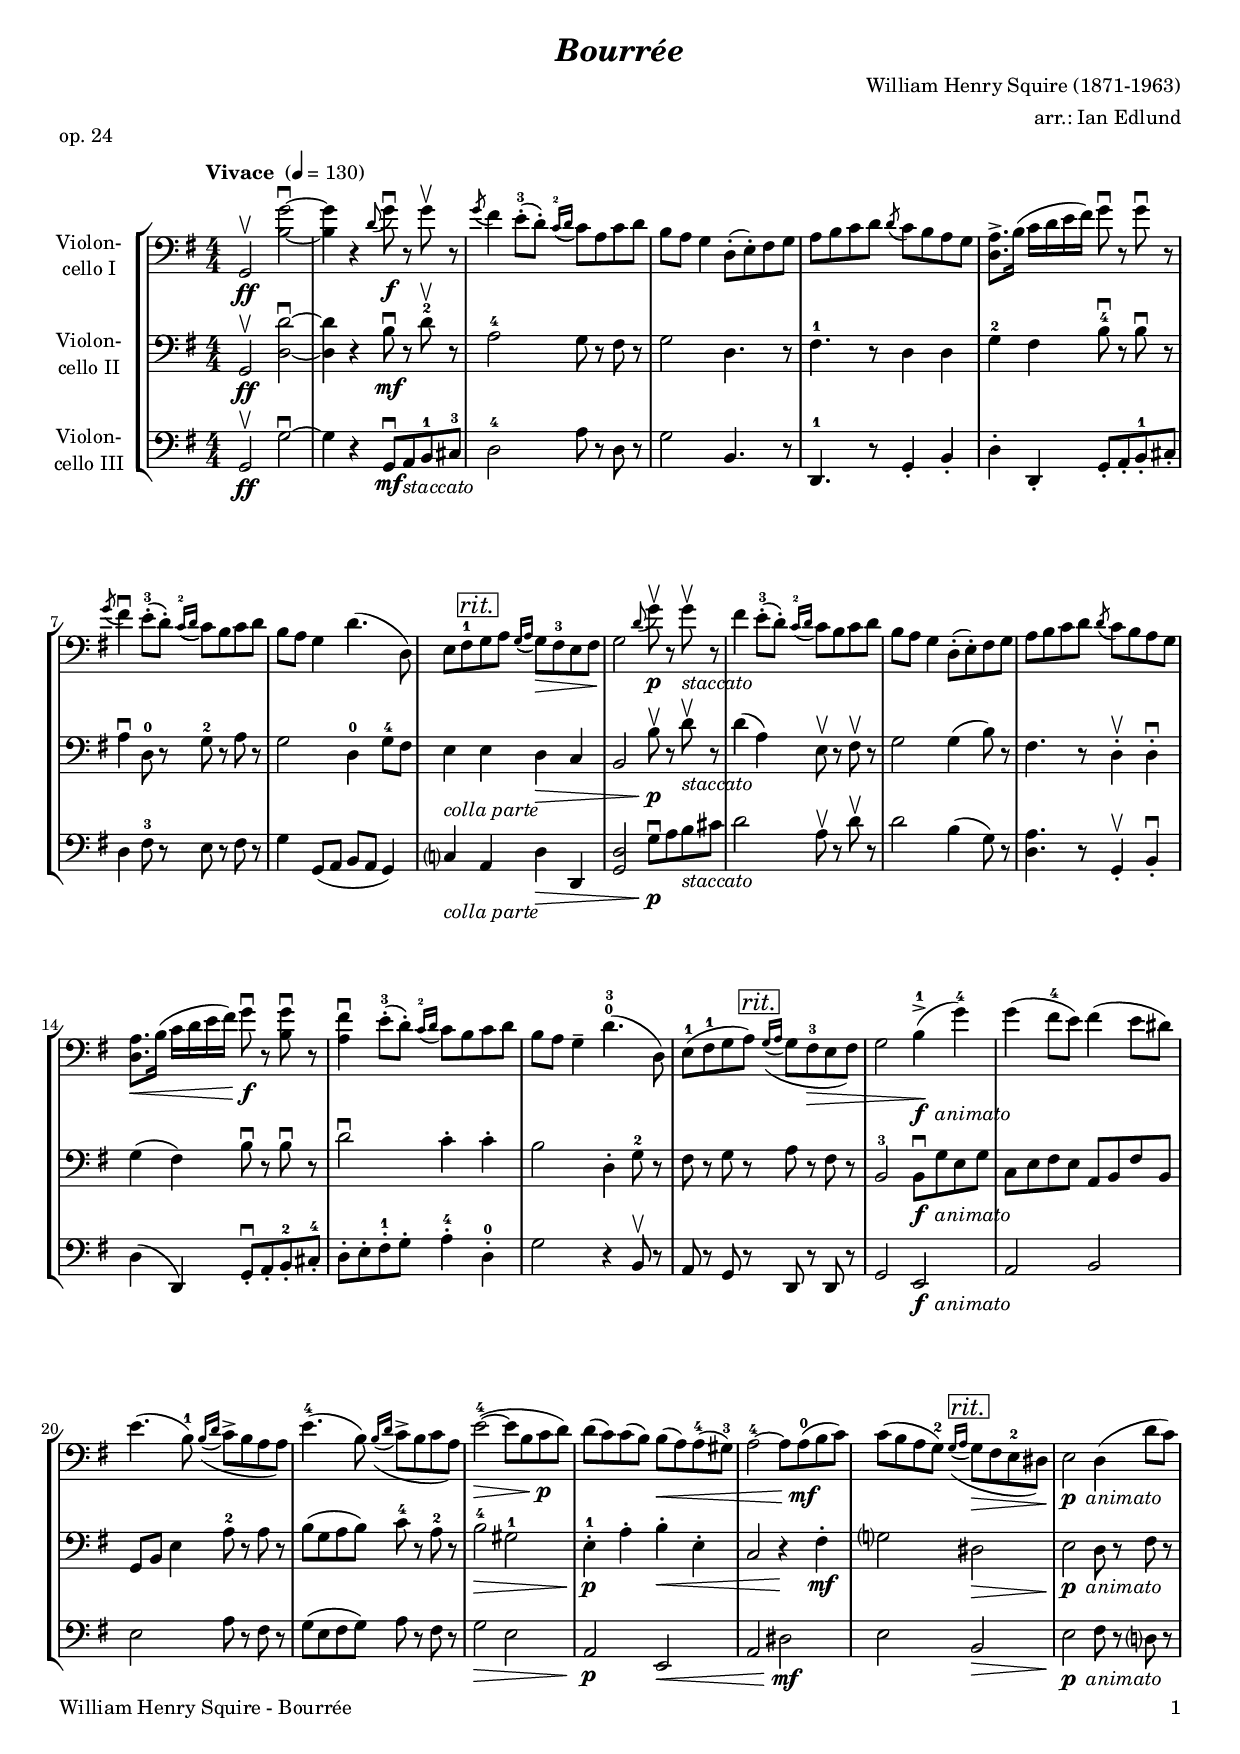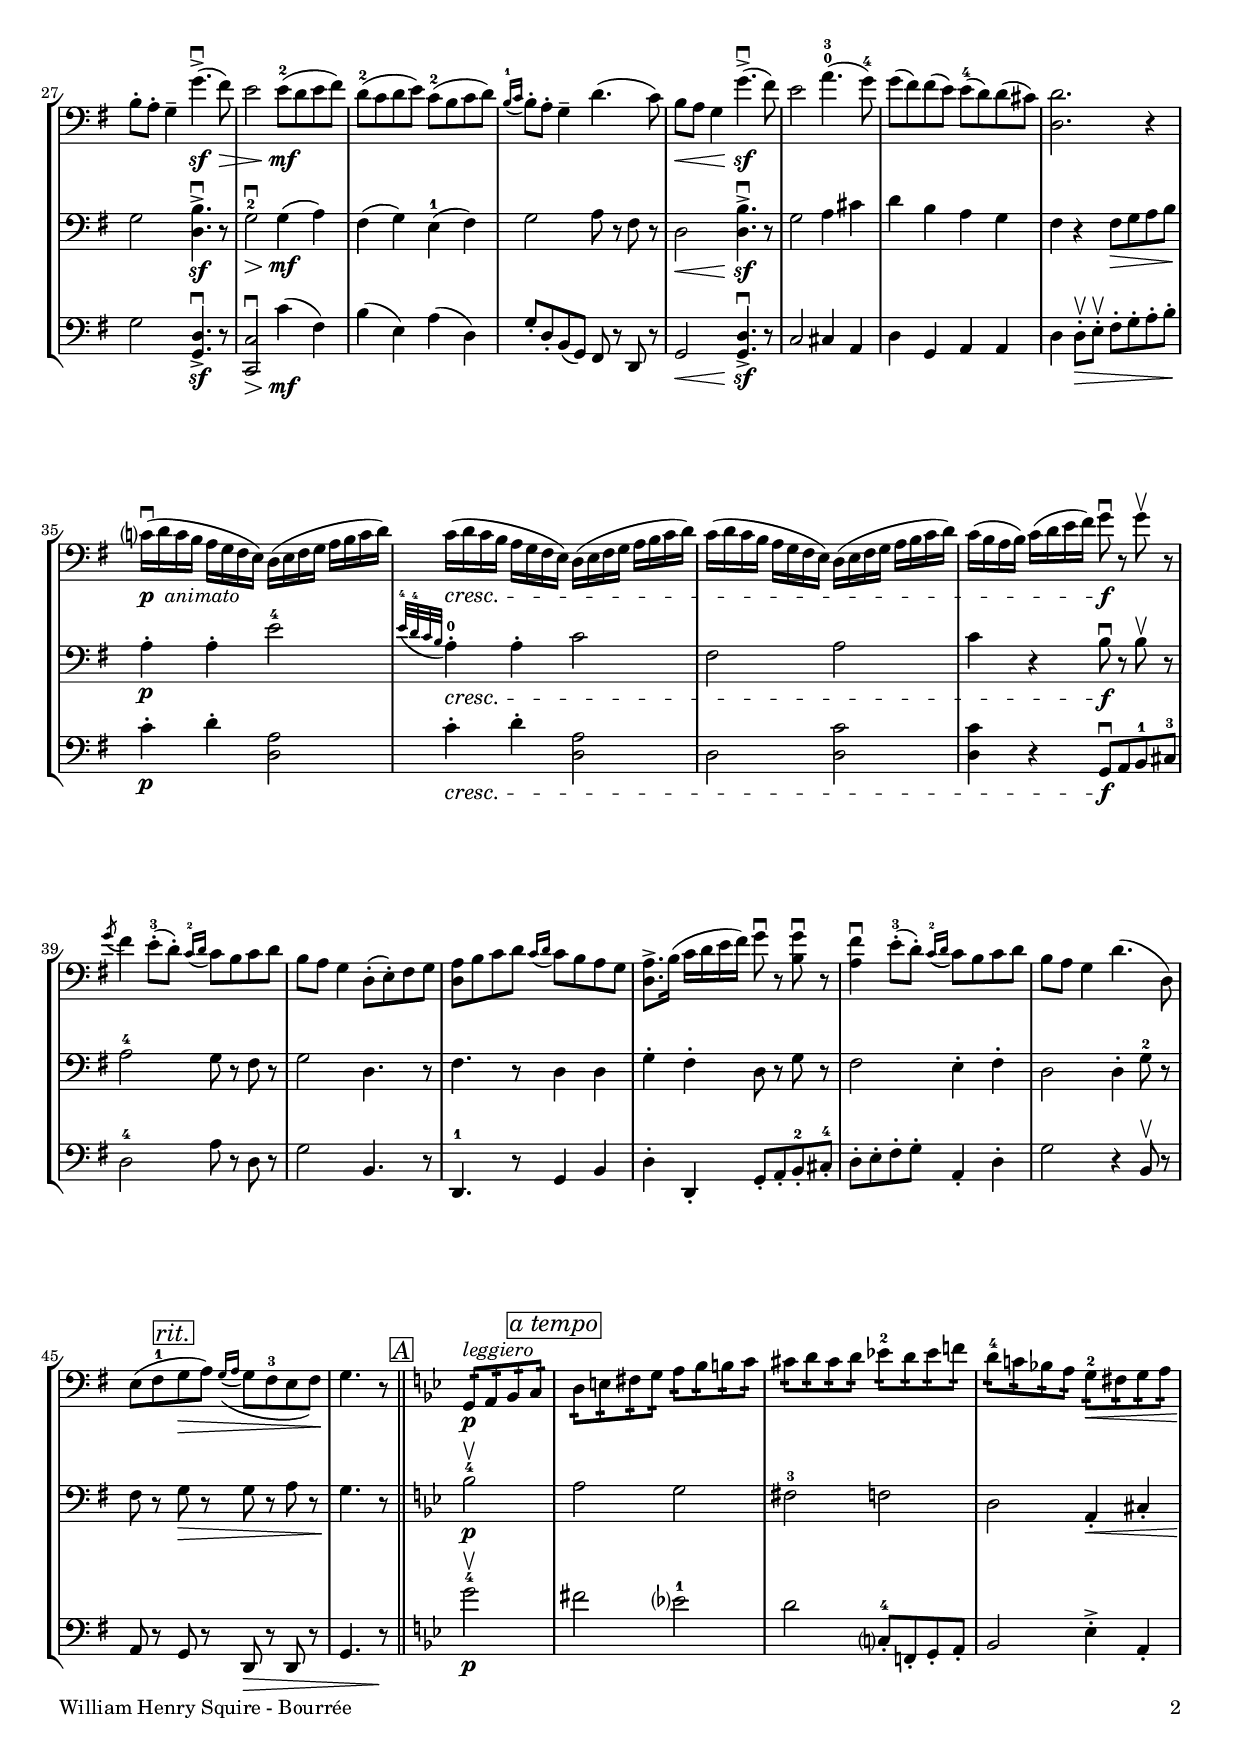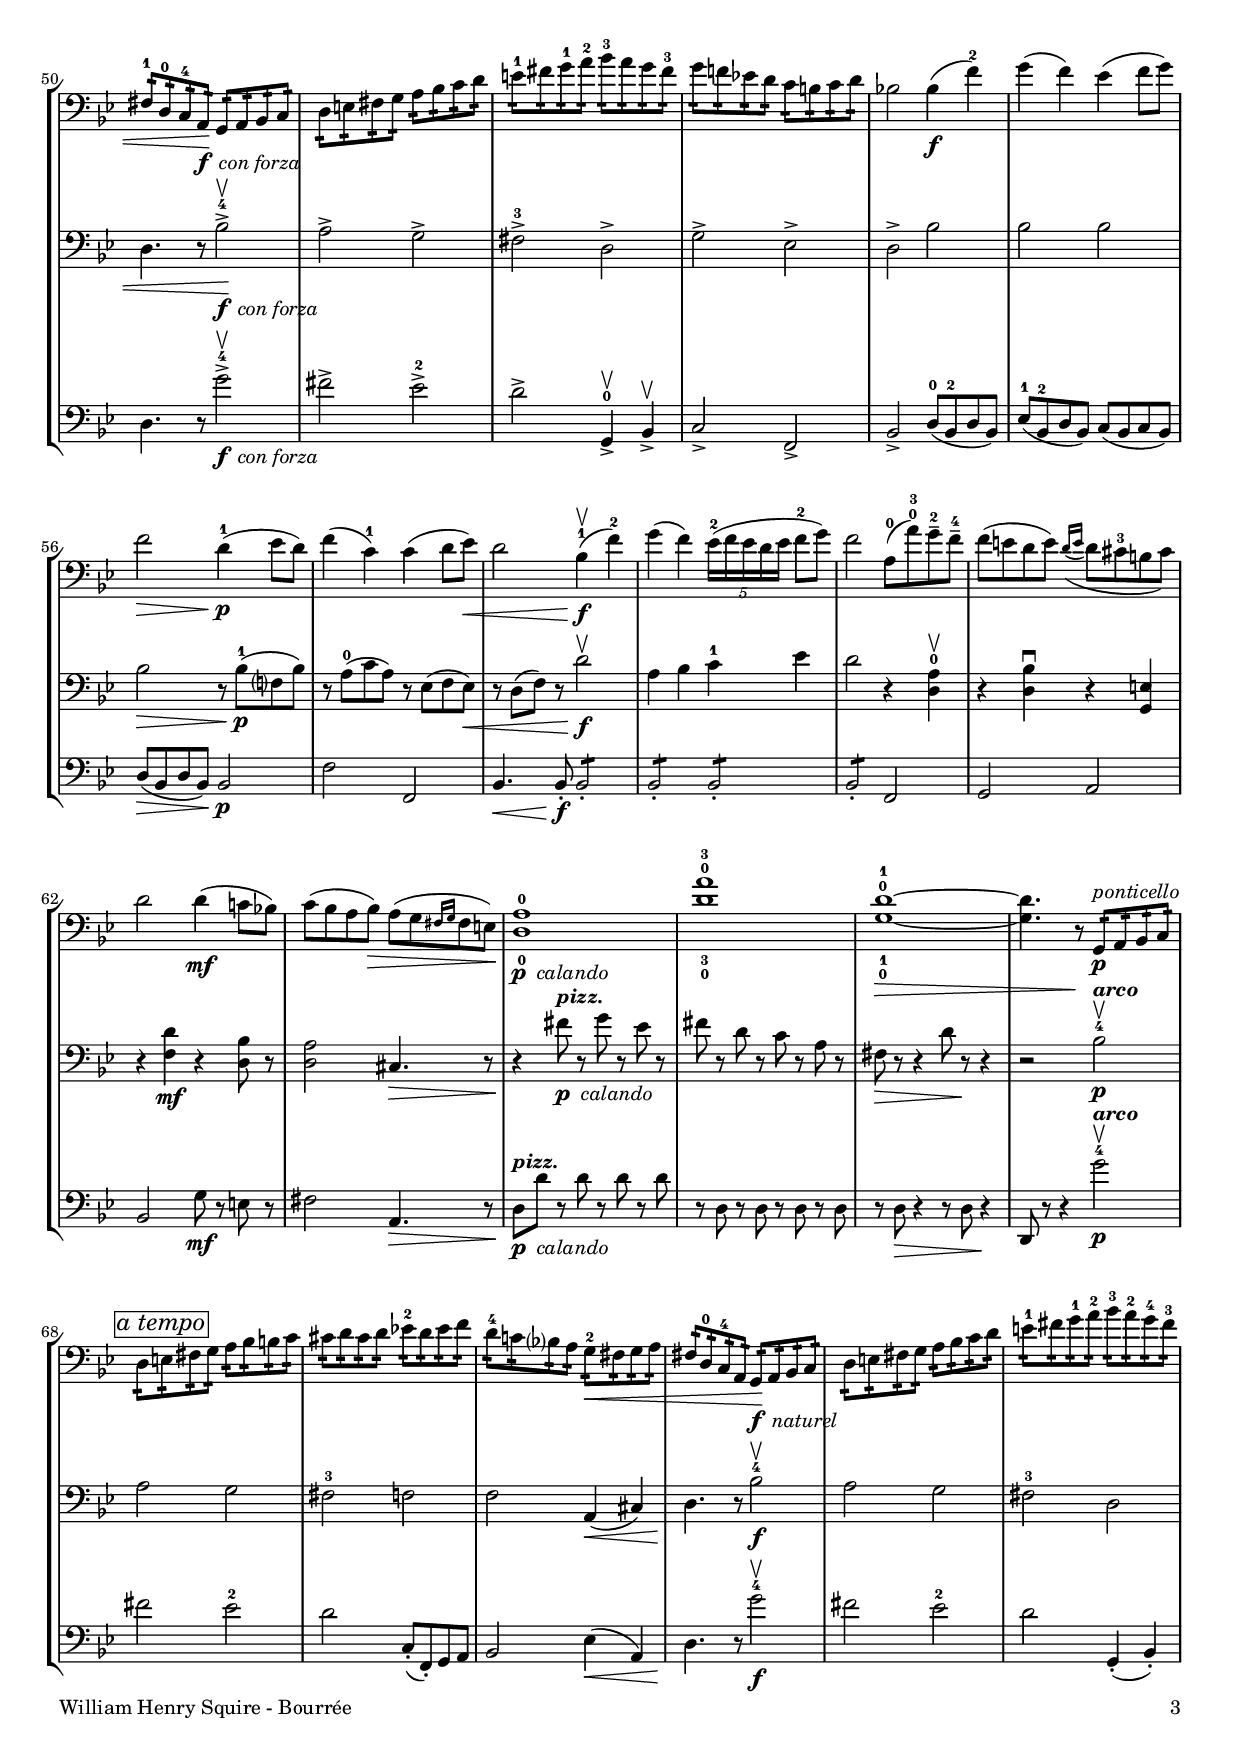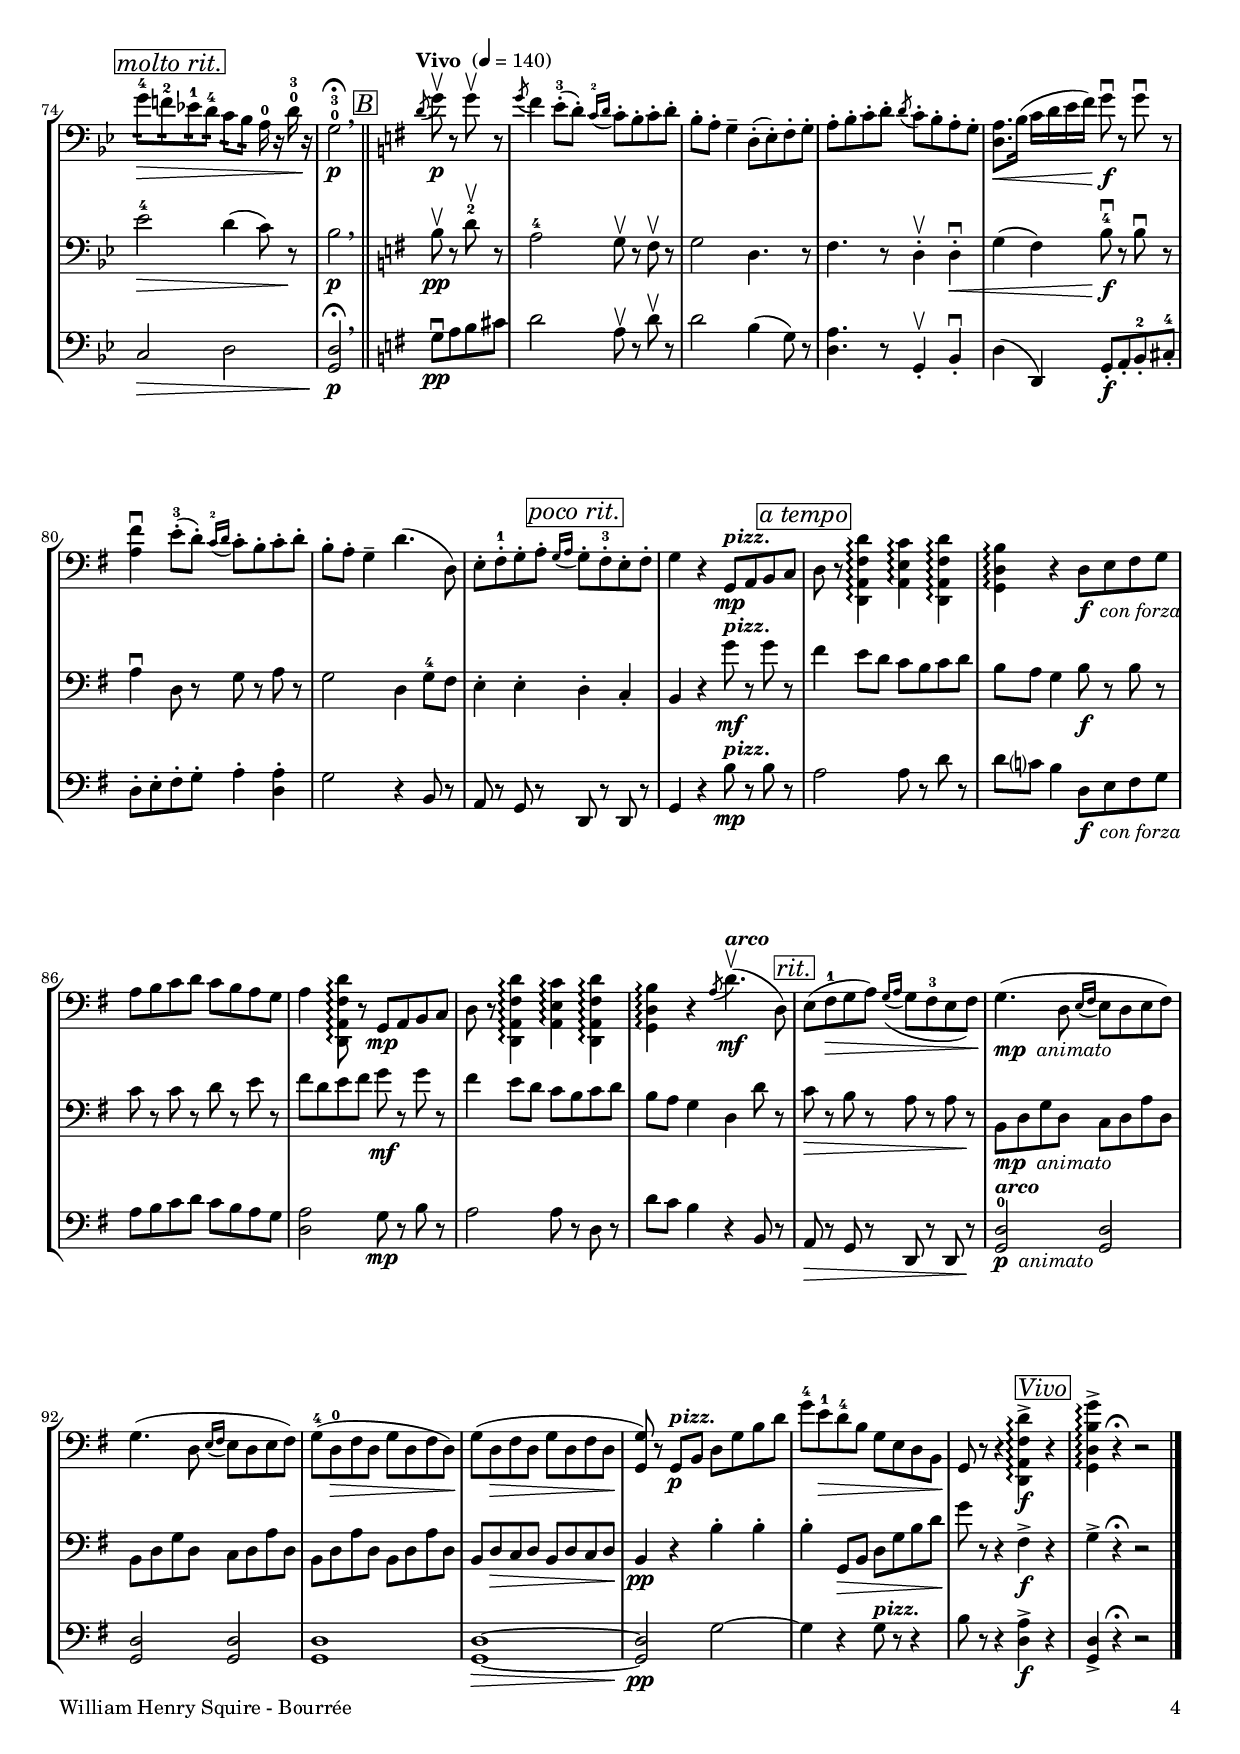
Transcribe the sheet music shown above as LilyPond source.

\version "2.18.2"
\include "deutsch.ly"
  
#(set-global-staff-size 17.25)

\header {
  title     = \markup \bold \italic "Bourrée"
  composer  = "William Henry Squire (1871-1963)"
  arranger  = "arr.: Ian Edlund"
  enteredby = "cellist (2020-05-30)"
  piece     = "op. 24"
}

voiceconsts = {
  \key g \major
  \time 4/4
  \clef "bass"
  \numericTimeSignature
  \compressFullBarRests
  % Set default beaming for all staves
%  \set Timing.beamExceptions = #'()
%  \set Timing.baseMoment     = #(ly:make-moment 1 4)
%  \set Timing.beatStructure  = #'(1 1 1)
  \tempo "Vivace " 4=130
}

micl = "clarinet"
mifl = "flute"
miob = "oboe"
mifh = "french horn"
misx = "tenor sax"
mist = "string ensemble 1"
miba = "cello"

boxa = { \bar "||" \mark \markup \box \italic "A" \key g \minor }
boxb = { \bar "||" \mark \markup \box \italic "B" \key g \major
	 \tempo "Vivo " 4=140 }

arco = \markup \bold \italic "arco"
atem  = \mark \markup \box \italic "a tempo"
copa = \markup \italic "colla parte"
fani = \markup { \dynamic f \italic " animato" }
fcof = \markup { \dynamic f \italic " con forza" }
fnat = \markup { \dynamic f \italic " naturel" }
legg = \markup \italic "leggiero"
mori  = \mark \markup \box \italic "molto rit."
mpan = \markup { \dynamic mp \italic " animato" }
pani = \markup { \dynamic p \italic " animato" }
pcal = \markup { \dynamic p \italic " calando" }
pizz = \markup \bold \italic "pizz."
poce = \markup \italic "ponticello"
pori  = \mark \markup \box \italic "poco rit."
rit  = \mark \markup \box \italic "rit."
stac = \markup \italic "staccato"
vivo = \mark \markup \box \italic "Vivo"

va = \relative c {
  \voiceconsts

  g2\upbow\ff <h' g'>~\downbow
  <h g'>4 r \appoggiatura d8 g\downbow\f r g\upbow r
  \acciaccatura g fis4 e8(-.-3 d)-. \appoggiatura { c16([-2 d] } c8) a c d
  h a g4 d8(-. e)-. fis g
  a h c d \acciaccatura d c h a g

  <d a'>8.-> h'16( c d e fis) g8\downbow r g\downbow r
  \acciaccatura g fis4\downbow e8(-.-3 d)-. \appoggiatura { c16([-2 d] } c8) h c d
  h a g4 d'4.( d,8)
  e fis-1 \rit g a \appoggiatura { g16([ a] } g8)\> fis-3 e fis
  g2\! \appoggiatura d'8 g\upbow\p r g\upbow_\stac r

  fis4 e8(-.-3 d)-. \appoggiatura { c16[-2 d] } c8 h c d
  h a g4 d8(-. e)-. fis g
  a h c d \acciaccatura d c h a g
  <d a'>8.\< h'16( c d e fis) g8\downbow\!\f r <h, g'>\downbow r
  <a fis'>4\downbow e'8(-.-3 d)-. \appoggiatura { c16[-2 d] } c8 h c d

  h a g4-- d'4.(-0-3 d,8)
  e(-1 fis-1 g a) \rit \appoggiatura { g16([ a] } g8 fis-3\> e fis)
  g2 h4(->-1\!_\fani g')-4
  g( fis8-4 e) fis4( e8 dis)
  e4.( h8)-1 \appoggiatura { h16([ d] } c8-> h a a)

  e'4.(-4 h8) \appoggiatura { h16([ d] } c8-> h c a)
  e'2(~-4\> e8 h c\!\p d)
  d( c) c( h) h(\< a) a(-4 gis)-3
  a2~-4 a8 a(-0\!\mf h c)
  c( h a g)-2 \appoggiatura { g16([ a] } \rit g8\> fis e-2 dis)
  e2\!_\pani d4( d'8 c)

  h-. a-. g4-- g'4.(->\downbow\sf fis8)\>
  e2 e8(-2\!\mf d e fis)
  d(-2 c d e) c(-2 h c d)
  \appoggiatura { h16[-1 c] } h8-. a-. g4-- d'4.( c8)
  h\< a g4 g'4.(->\!\downbow\sf fis8)
  e2 a4.(-0-3 g8)-4

  g( fis) fis( e) e(-4 d) d( cis)
  <d, d'>2. r4
  c'?16(\downbow_\pani d c h a g fis e) d( e fis g a h c d)
  c(\cresc d c h a g fis e) d( e fis g a h c d)

  c( d c h a g fis e) d( e fis g a h c d)
  c( h a h) c( d e fis) g8\downbow\f r g\upbow r
  \acciaccatura g fis4 e8(-.-3 d)-. \appoggiatura { c16[-2 d] } c8 h c d
  h a g4 d8(-. e)-. fis g

  <d a'> h' c d \appoggiatura { c16[ d] } c8 h a g
  <d a'>8.-> h'16( c d e fis) g8\downbow r <h, g'>\downbow r
  <a fis'>4\downbow e'8(-.-3 d)-. \appoggiatura { c16([-2 d] } c8) h c d
  h a g4 d'4.( d,8)
  e( fis-1 \rit g\> a) \appoggiatura { g16([ a] } g8 fis-3 e fis)\!

  g4. r8 \boxa \repeat tremolo 2 g,16^\legg\p \repeat tremolo 2 a \repeat tremolo 2 b \repeat tremolo 2 c \atem
  \repeat tremolo 2 d \repeat tremolo 2 e \repeat tremolo 2 fis \repeat tremolo 2 g \repeat tremolo 2 a \repeat tremolo 2 b \repeat tremolo 2 h \repeat tremolo 2 c
  \repeat tremolo 2 cis \repeat tremolo 2 d \repeat tremolo 2 cis \repeat tremolo 2 d \repeat tremolo 2 es!-2 \repeat tremolo 2 d \repeat tremolo 2 es \repeat tremolo 2 f!
  \repeat tremolo 2 d-4 \repeat tremolo 2 c! \repeat tremolo 2 b! \repeat tremolo 2 a \repeat tremolo 2 g-2\< \repeat tremolo 2 fis \repeat tremolo 2 g \repeat tremolo 2 a
  \repeat tremolo 2 fis-1 \repeat tremolo 2 d-0 \repeat tremolo 2 c-4 \repeat tremolo 2 a\!_\fcof \repeat tremolo 2 g \repeat tremolo 2 a \repeat tremolo 2 b \repeat tremolo 2 c

  \repeat tremolo 2 d \repeat tremolo 2 e \repeat tremolo 2 fis \repeat tremolo 2 g \repeat tremolo 2 a \repeat tremolo 2 b \repeat tremolo 2 c \repeat tremolo 2 d
  \repeat tremolo 2 e-1 \repeat tremolo 2 fis \repeat tremolo 2 g-1 \repeat tremolo 2 a-2 \repeat tremolo 2 b-3 \repeat tremolo 2 a \repeat tremolo 2 g \repeat tremolo 2 fis-3
  \repeat tremolo 2 g \repeat tremolo 2 f! \repeat tremolo 2 es! \repeat tremolo 2 d \repeat tremolo 2 c \repeat tremolo 2 h \repeat tremolo 2 c \repeat tremolo 2 d
  b!2 b4(\f f')-2
  g( f) es( f8 g)
  f2\> d4(-1\!\p es8 d)

  f4( c)-1 c( d8 es)\<
  d2 b4(-1\upbow\!\f f')-2
  g( f) \tuplet 5/4 4 { es16(-2 f es d es } f8-2 g)
  f2 a,8(-0 a')-0-3 g---2 f---4
  f( e d e) \appoggiatura { d16([ e] } d8 cis-3 h cis)
  d2 d4(\mf c!8 b!)

  c( b a b)\> a[( g \grace { fis16[ g] } fis8 e)]
  <d-0 a'-0>1\!_\pcal
  <d'-3-0 a'-0-3>
  <g,-1-0 d'-0-1>~\>
  <g d'>4. r8\! \repeat tremolo 2 g,16^\poce\p \repeat tremolo 2 a \repeat tremolo 2 b \repeat tremolo 2 c \atem
  \repeat tremolo 2 d \repeat tremolo 2 e \repeat tremolo 2 fis \repeat tremolo 2 g \repeat tremolo 2 a \repeat tremolo 2 b \repeat tremolo 2 h \repeat tremolo 2 c
  \repeat tremolo 2 cis \repeat tremolo 2 d \repeat tremolo 2 cis \repeat tremolo 2 d  \repeat tremolo 2 es!-2 \repeat tremolo 2 d \repeat tremolo 2 es \repeat tremolo 2 f

  \repeat tremolo 2 d-4 \repeat tremolo 2 c! \repeat tremolo 2 b? \repeat tremolo 2 a \repeat tremolo 2 g-2\< \repeat tremolo 2 fis \repeat tremolo 2 g \repeat tremolo 2 a
  \repeat tremolo 2 fis \repeat tremolo 2 d-0 \repeat tremolo 2 c-4 \repeat tremolo 2 a \repeat tremolo 2 g\!_\fnat \repeat tremolo 2 a \repeat tremolo 2 b \repeat tremolo 2 c
  \repeat tremolo 2 d \repeat tremolo 2 e \repeat tremolo 2 fis \repeat tremolo 2 g \repeat tremolo 2 a \repeat tremolo 2 b \repeat tremolo 2 c \repeat tremolo 2 d
  \repeat tremolo 2 e-1 \repeat tremolo 2 fis \repeat tremolo 2 g-1 \repeat tremolo 2 a-2 \repeat tremolo 2 b-3 \repeat tremolo 2 a-2 \repeat tremolo 2 g-4 \repeat tremolo 2 fis-3 \mori
  \repeat tremolo 2 g-4\>  \repeat tremolo 2 f!-2 \repeat tremolo 2 es!-1 \repeat tremolo 2 d-4 \repeat tremolo 2 c \repeat tremolo 2 b a-0 r d-0-3 r\!

  g,2-0-3\fermata\p \breathe \boxb \acciaccatura d'8 g\upbow\p r g\upbow r
  \acciaccatura g fis4 e8(-.-3 d)-. \appoggiatura { c16[-2 d] } c8-. h-. c-. d-.
  h-. a-. g4-- d8(-. e)-. fis-. g-.
  a-. h-. c-. d-. \acciaccatura d c-. h-. a-. g-.
  <d a'>8.\< h'16( c d e fis) g8\downbow\!\f r g\downbow r

  <a, fis'>4\downbow e'8(-.-3 d)-. \appoggiatura { c16[-2 d] } c8-. h-. c-. d-.
  h-. a-. g4-- d'4.( d,8)
  e-. fis-.-1 g-. a-. \appoggiatura { g16[ a] } \pori g8-. fis-.-3 e-. fis-.
  g4 r g,8^\pizz\mp a h c \atem
  d r <d, a' fis' d'>4\arpeggio <a' e' c'>\arpeggio <d, a' fis' d'>\arpeggio
  <g d' h'>\arpeggio r d'8_\fcof e fis g

  a h c d c h a g
  a4 <d,, a' fis' d'>8\arpeggio r g\mp a h c
  d r <d, a' fis' d'>4\arpeggio <a' e' c'>\arpeggio <d, a' fis' d'>\arpeggio
  <g d' h'>\arpeggio r \acciaccatura a'8 d4.(\upbow^\arco\mf d,8) \rit
  e( fis-1\> g a) \appoggiatura { g16([ a] } g8 fis-3 e fis)\!

  g4.(_\mpan d8 \appoggiatura { e16[ fis] } e8 d e fis)
  g4.( d8 \appoggiatura { e16[ fis] } e8 d e fis)
  g(-4 d-0\> fis d g d fis d)\!
  g( d\> fis d g d fis d\!

  <g, g'>) r g^\pizz\p h d g h d
  g-4 e-1\> d-4 h g e d h\!
  g r r4 <d a' fis' d'>4->\arpeggio\f \vivo r
  <g d' h' g'>->\arpeggio r\fermata r2 \bar "|."
}

vb = \relative c {
  \voiceconsts

  g2\upbow\ff <d' d'>~\downbow
  <d d'>4 r h'8\downbow\mf r d-2\upbow r
  a2-4 g8 r fis r
  g2 d4. r8
  fis4.-1 r8 d4 d
  g-2 fis h8-4\downbow r h\downbow r

  a4\downbow d,8-0 r g-2 r a r
  g2 d4-0 g8-4 fis
  e4_\copa \rit e d\> c
  h2 h'8\upbow\!\p r d\upbow_\stac r
  d4( a) e8\upbow r fis\upbow r
  g2 g4( h8) r

  fis4. r8 d4-.\upbow d-.\downbow
  g4( fis) h8\downbow r h\downbow r
  d2\downbow c4-. c-.
  h2 d,4-. g8-2 r
  fis r g r a r fis r
  h,2-3 h8\downbow_\fani g' e g

  c, e fis e a, h fis' h,
  g h e4 a8-2 r a r
  h( g a h) c-4 r a-2 r
  h2-4\> gis-1
  e4-.-1\!\p a-. h-.\< e,-.
  c2 r4\! fis-.\mf

  g?2 \rit dis\>
  e\!_\pani d8 r fis r
  g2 <d h'>4.->\downbow\sf r8
  g2-2\downbow\> g4(\!\mf a)
  fis( g) e(-1 fis)
  g2 a8 r fis r
  d2\< <d h'>4.->\!\downbow\sf r8

  g2 a4 cis
  d h a g
  fis r fis8\> g a h
  a4-.\!\p a-. e'2-4
  \appoggiatura { e32-4 d-4 c h } a4-.-0\cresc a-. c2
  fis, a

  c4 r h8\downbow\f r h\upbow r
  a2-4 g8 r fis r
  g2 d4. r8
  fis4. r8 d4 d
  g-. fis-. d8 r g r
  fis2 e4-. fis-.

  d2 d4-. g8-2 r
  fis r \rit g\> r g r a r
  g4.\! r8 \boxa b2-4\upbow\p \atem
  a g
  fis-3 f
  d a4-.\< cis-.
  d4. r8 b'2->-4\upbow\!_\fcof

  a-> g->
  fis->-3 d->
  g-> es->
  d-> b'
  b b
  b\> r8 b(-1\!\p f? b)
  r a(-0 c a) r es( f es)\<

  r d( f) r d'2\upbow\!\f
  a4 b c-1 es
  d2 r4 <d, a'>-0\upbow
  r <d b'>\downbow r <g, e'>
  r <f' d'>\mf r <d b'>8 r
  <d a'>2 cis4.\> r8

  r4\! fis'8^\pizz_\pcal r g r es r
  fis r d r c r a r
  fis\> r r4 d'8 r\! r4
  r2 b\upbow-4^\arco\p \atem
  a g

  fis-3 f
  f a,4(\< cis)
  d4.\! r8 b'2\upbow-4\f
  a g
  fis-3 d \mori
  es'-4\> d4( c8) r\!

  b2\p \breathe \boxb \grace s8 h\upbow\pp r d\upbow-2 r
  a2-4 g8\upbow r fis\upbow r
  g2 d4. r8
  fis4. r8 d4-.\upbow d-.\downbow\<
  g( fis) h8\downbow-4\!\f r h\downbow r
  a4\downbow d,8 r g r a r

  g2 d4 g8-4 fis
  e4-. e-. \pori d-. c-.
  h r g''8^\pizz\mf r g r \atem
  fis4 e8 d c h c d
  h a g4 h8\f r h r

  c r c r d r e r
  fis d e fis g\mf r g r
  fis4 e8 d c h c d
  h a g4 d d'8 r
  c\> r h r a r a r\!

  h,_\mpan d g d c d a' d,
  h d g d c d a' d,
  h d a' d, h d a' d,
  h d\> c d h d c d\!

  h4\pp r h'-. h-.
  h-. g,8\> h d g h d\!
  g r r4 fis,->\f \vivo r
  g-> r\fermata r2 \bar "|."
}

vc = \relative c {
  \voiceconsts

  g2\upbow\ff g'~\downbow
  g4 r g,8\downbow\mf a_\stac h-1 cis-3
  d2-4 a'8 r d, r
  g2 h,4. r8
  d,4.-1 r8 g4-. h-.
  d-. d,-. g8-. a-. h-.-1 cis-.

  d4 fis8-3 r e r fis r
  g4 g,8( a h a g4)
  c?_\copa \rit a d\> d,
  <g d'>2 g'8\downbow\!\p a h_\stac cis
  d2 a8\upbow r d\upbow r
  d2 h4( g8) r

  <d a'>4. r8 g,4-.\upbow h-.\downbow
  d( d,) g8-.\downbow a-. h-.-2 cis-.-4
  d-. e-. fis-.-1 g-. a4-.-4 d,-.-0
  g2 r4 h,8\upbow r
  a r g r d r d r
  g2 e_\fani

  a h
  e a8 r fis r
  g( e fis g) a r fis r
  g2\> e
  a,\!\p e\<
  a dis\!\mf
  e \rit h\>

  e\!_\pani fis8 r d? r
  g2 <g, d'>4.->\downbow\sf r8
  <c, c'>2\downbow\> c''4(\!\mf fis,)
  h( e,) a( d,)
  g8-. d-. h( g) fis r d r
  g2\< <g d'>4.->\!\downbow\sf r8

  c2 cis4 a
  d g, a a
  d d8-.\upbow\> e-.\upbow fis-. g-. a-. h-.
  c4-.\!\p d-. <d, a'>2
  c'4-.\cresc d-. <d, a'>2
  d <d c'>

  <d c'>4 r g,8\!\downbow\f a h-1 cis-3
  d2-4 a'8 r d, r
  g2 h,4. r8
  d,4.-1 r8 g4 h
  d-. d,-. g8-. a-. h-.-2 cis-.-4
  d-. e-. fis-. g-.a,4-. d-.

  g2 r4 h,8\upbow r
  a r \rit g r  d\> r d r
  g4. r8\! \boxa g''2-4\upbow\p \atem
  fis es?-1
  d c,?8-.-4 f,!-. g-. a-.
  b2 es4-.-> a,-.

  d4. r8 g'2->-4\upbow_\fcof
  fis-> es->-2
  d-> g,,4->-0\upbow b->\upbow
  c2-> f,->
  b-> d8(-0 b-2 d b)
  es(-1 b-2 d b) c( b c b)

  d(\> b d b) b2\!\p
  f' f,
  b4.\< b8-.\!\f \repeat tremolo 4 b-.
  \repeat tremolo 4 b-. \repeat tremolo 4 b-.
  \repeat tremolo 4 b-. f2
  g a

  b g'8\mf r e r
  fis2 a,4.\> r8
  d^\pizz\!_\pcal d' r d r d r d
  r d, r d r d r d
  r d\> r4 r8 d r4\!
  d,8 r r4 g''2-4\upbow^\arco\p \atem

  fis es-2
  d c,8(-. f,)-. g a
  b2 es4(\< a,)
  d4.\! r8 g'2-4\upbow\f
  fis es-2
  d g,,4(-. b)-. \mori
  c2\> d

  <g, d'>\fermata\!\p \breathe \boxb \grace s8 g'\downbow\pp a h cis
  d2 a8\upbow r d\upbow r
  d2 h4( g8) r
  <d a'>4. r8 g,4-.\upbow h-.\downbow
  d( d,) g8-.\f a-. h-.-2 cis-.-4

  d-. e-. fis-. g-. a4-. <d, a'>-.
  g2 r4 h,8 r
  a r g r \pori d r d r
  g4 r h'8^\pizz\mp r h r \atem
  a2 a8 r d r

  d c? h4 d,8_\fcof e fis g
  a h c d c h a g
  <d a'>2 g8\mp r h r
  a2 a8 r d, r

  d' c h4 r h,8 r
  a\> r g r d r d r\!
  <g d'-0>2^\arco_\pani <g d'>
  <g d'> <g d'>
  <g d'>1

  <g d'>~\>
  <g d'>2\!\pp g'~
  g4 r g8^\pizz r r4
  h8 r r4 <d, a'>->\f \vivo r
  <g, d'>-> r\fermata r2 \bar "|."
}


music = \new StaffGroup <<
      \new Staff {
	\set Staff.midiInstrument = \miba
	\set Staff.instrumentName = \markup \center-column { "Violon-" "cello I" }
	\transpose g g { \va }
      }

      \new Staff {
	\set Staff.midiInstrument = \miba
	\set Staff.instrumentName = \markup \center-column { "Violon-" "cello II" }
	\transpose g g { \vb }
      }

      \new Staff {
	\set Staff.midiInstrument = \miba
	\set Staff.instrumentName = \markup \center-column { "Violon-" "cello III" }
	\transpose g g { \vc }
      }
>>

\book {
   \paper {
    print-page-number = ##t
    print-first-page-number = ##t
    ragged-last-bottom = ##f
    oddHeaderMarkup = \markup \null
    evenHeaderMarkup = \markup \null
    oddFooterMarkup = \markup {
      \fill-line {
        \on-the-fly #print-page-number-check-first
        "William Henry Squire - Bourrée" \fromproperty #'page:page-number-string
      }
    }
    evenFooterMarkup = \oddFooterMarkup
  } \score {
    \music
    \layout {}
  }

  \score {
    \unfoldRepeats \music

    \midi {
      \context {
        \Score
      }
    }
  }
}